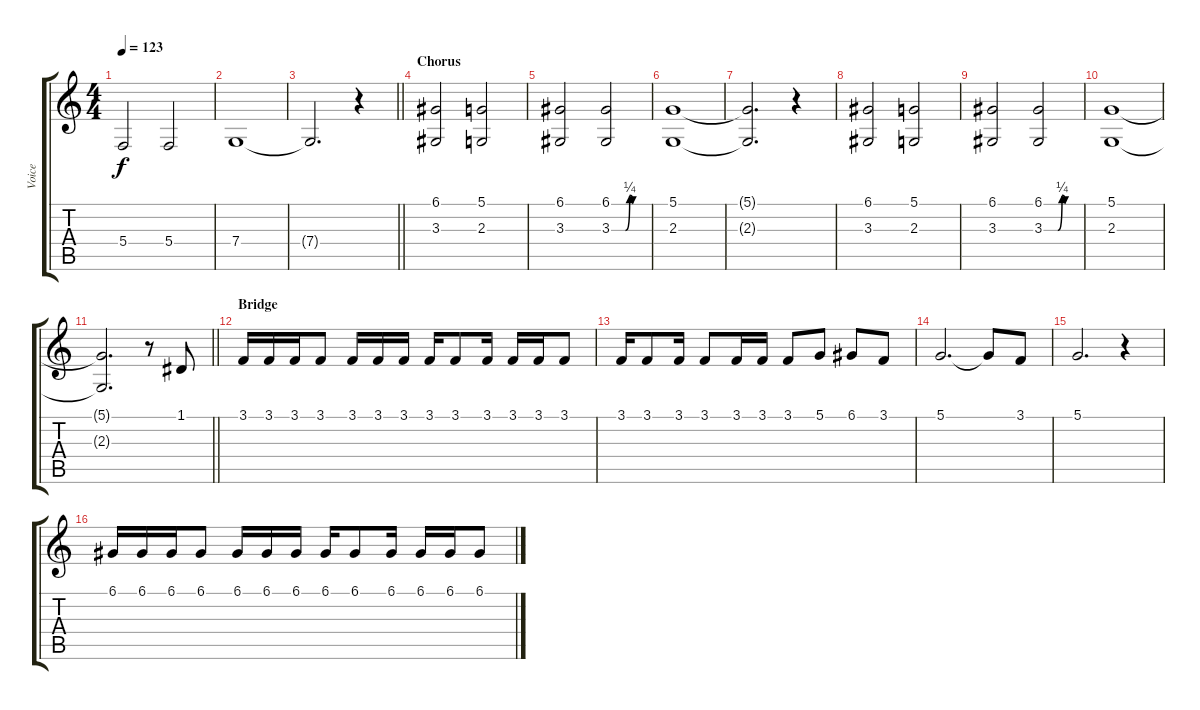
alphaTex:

\track ("Voice" "Voice") {instrument altosax}
\staff {score tabs}
\tuning (D4 A3 F3 C3 G2 C2) {hide}
\ts (4 4)
\tempo 123
\clef g2
\ks c
5.4.2{dy f} 5.4.2 |
7.4.1 |
\barLineRight lightlight
7.4{t}.2{d} r.4 |
\section ("" "Chorus")
(6.1 3.3).2 (5.1 2.3).2 |
(6.1 3.3).2 (6.1 3.3{be (custom 0 0 15 0 23 0 30 1 35 0 45 0 60 0)}).2 |
(5.1 2.3).1 |
(5.1{t} 2.3{t}).2{d} r.4 |
(6.1 3.3).2 (5.1 2.3).2 |
(6.1 3.3).2 (6.1 3.3{be (custom 0 0 15 0 23 0 30 1 35 0 45 0 60 0)}).2 |
(5.1 2.3).1 |
\barLineRight lightlight
(5.1{t} 2.3{t}).2{d} r.8 1.1.8 |
\section ("" "Bridge")
3.1.16 3.1.16 3.1.16 3.1.8 3.1.16 3.1.16 3.1.16 3.1.16 3.1.8 3.1.16 3.1.16 3.1.16 3.1.8 |
3.1.16 3.1.8 3.1.16 3.1.8 3.1.16 3.1.16 3.1.8 5.1.8 6.1.8 3.1.8 |
5.1.2{d} 5.1{t}.8 3.1.8 |
5.1.2{d} r.4 |
6.1.16 6.1.16 6.1.16 6.1.8 6.1.16 6.1.16 6.1.16 6.1.16 6.1.8 6.1.16 6.1.16 6.1.16 6.1.8
